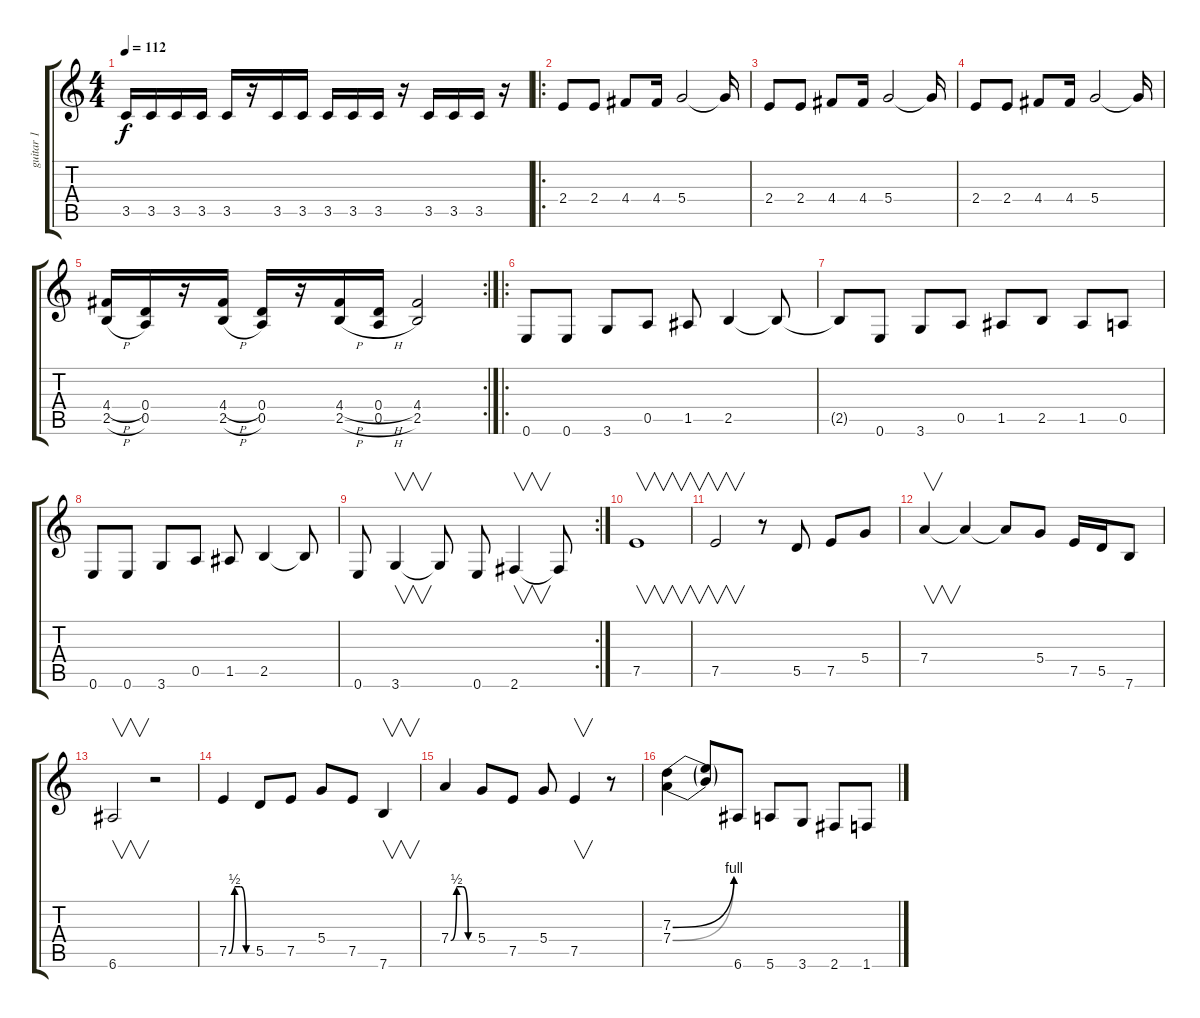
\track ("guitar 1" "guitar 1") {instrument overdrivenguitar}
\staff {score tabs}
\tuning (E4 B3 G3 D3 A2 E2) {hide}
\ts (4 4)
\tempo 112
\clef g2
\ks c
3.5.16{dy f} 3.5.16 3.5.16 3.5.16 3.5.16 r.16 3.5.16 3.5.16 3.5.16 3.5.16 3.5.16 r.16 3.5.16 3.5.16 3.5.16 r.16 |
\ro
2.4.8 2.4.8 4.4.8 4.4.16 5.4.2 5.4{t}.16 |
2.4.8 2.4.8 4.4.8 4.4.16 5.4.2 5.4{t}.16 |
2.4.8 2.4.8 4.4.8 4.4.16 5.4.2 5.4{t}.16 |
\rc 2
(4.4{h} 2.5{h}).16 (0.4 0.5).16 r.16 (4.4{h} 2.5{h}).16 (0.4 0.5).16 r.16 (4.4{h} 2.5{h}).16 (0.4{h} 0.5{h}).16 (4.4 2.5).2 |
\ro
0.6.8 0.6.8 3.6.8 0.5.8 1.5.8 2.5.4 2.5{t}.8 |
2.5{t}.8 0.6.8 3.6.8 0.5.8 1.5.8 2.5.8 1.5.8 0.5.8 |
0.6.8 0.6.8 3.6.8 0.5.8 1.5.8 2.5.4 2.5{t}.8 |
\rc 2
0.6.8 3.6.4{v} 3.6{t}.8 0.6.8 2.6.4{v} 2.6{t}.8 |
7.5.1{v} |
7.5.2{v} r.8 5.5.8 7.5.8 5.4.8 |
7.4.4{v} 7.4{t}.4 7.4{t}.8 5.4.8 7.5.16 5.5.16 7.6.8 |
6.6.2{v} r.2 |
7.5{be (custom 0 0 15 2 30 2 45 0 60 0)}.4 5.5.8 7.5.8 5.4.8 7.5.8 7.6.4{v} |
7.4{be (custom 0 0 15 2 30 2 45 0 60 0)}.4 5.4.8 7.5.8 5.4.8 7.5.4{v} r.8 |
(7.3{be (bend 0 0 60 4)} 7.4{be (bend 0 0 60 4)}).4 (7.3{t} 7.4{t}).8 6.6.8 5.6.8 3.6.8 2.6.8 1.6.8
